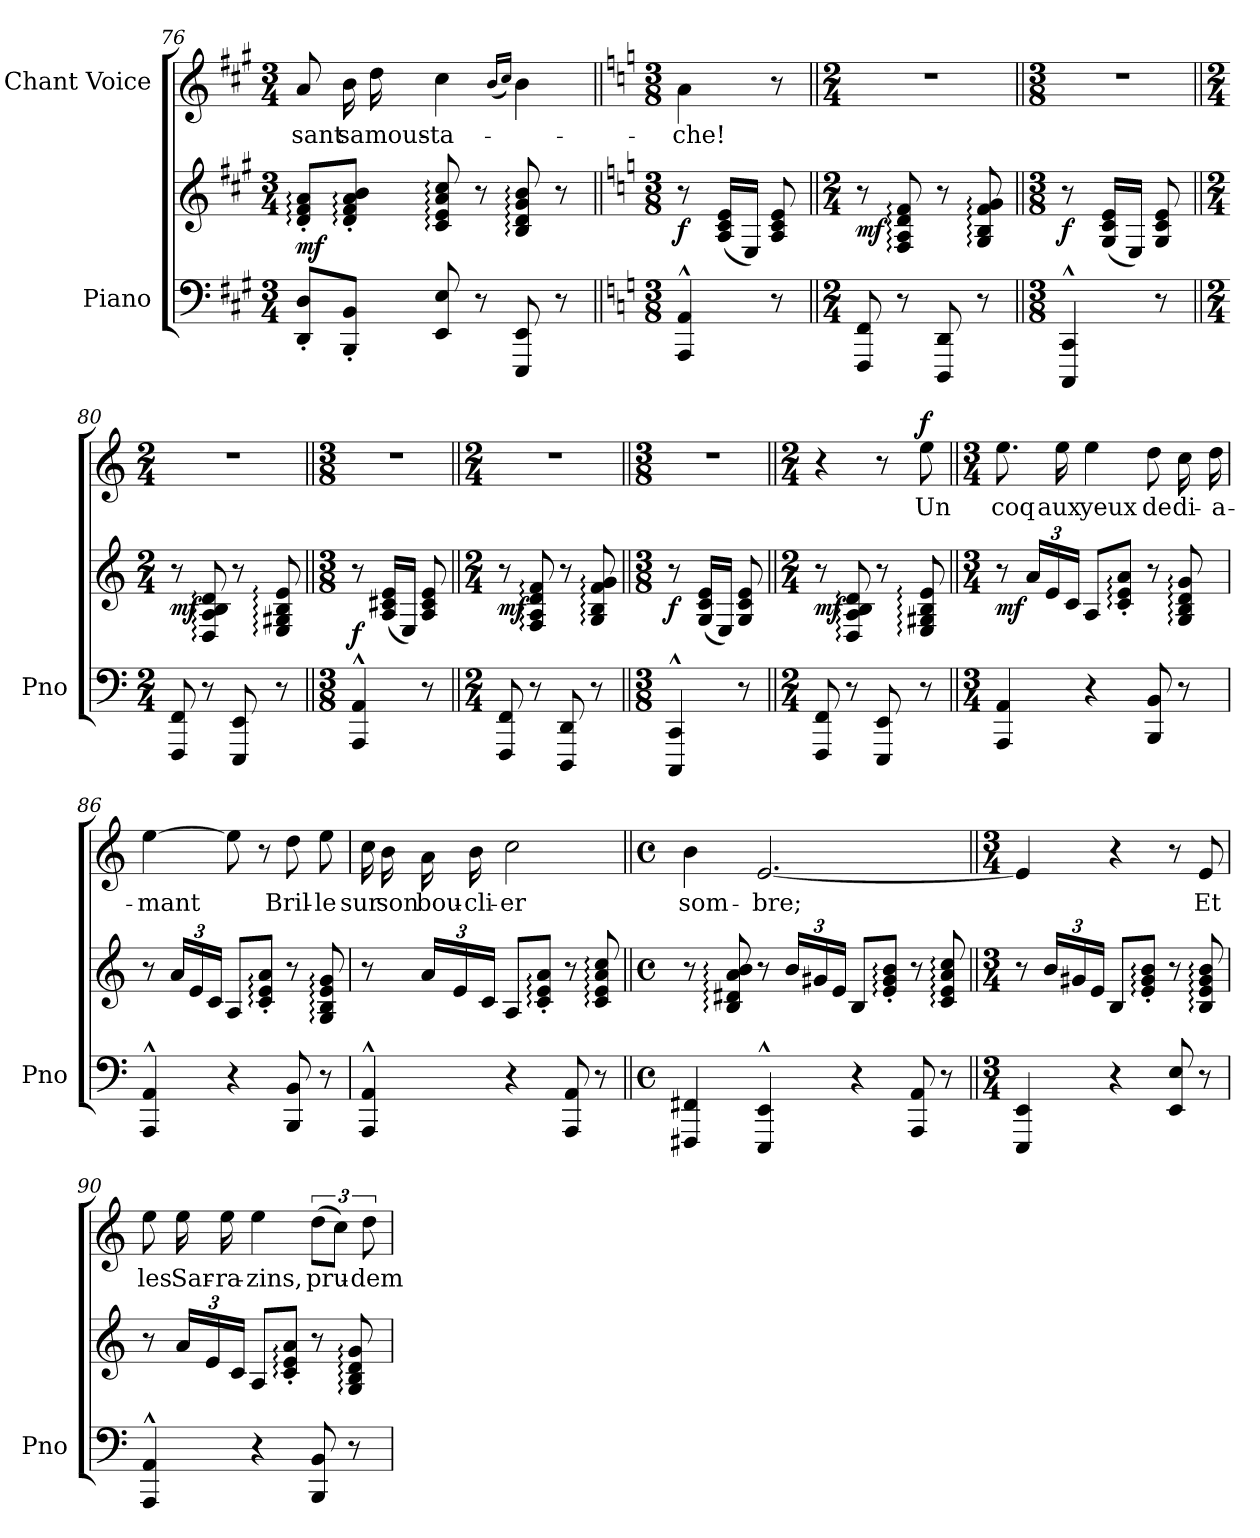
**kern	**kern	**dynam	**kern	**text	**dynam
*part2	*part2	*part2	*part1	*part1	*part1
*staff3	*staff2	*staff2/3	*staff1	*staff1	*staff1
*I"Piano	*	*	*I"Chant Voice	*	*
*I'Pno	*	*	*	*	*
*clefF4	*clefG2	*	*clefG2	*	*
*k[f#c#g#]	*k[f#c#g#]	*	*k[f#c#g#]	*	*
*M3/4	*M3/4	*	*M3/4	*	*
=76	=76	=76	=76	=76	=76
!	!	!LO:DY:b	!	!LO:LY:b	!
8DD/' 8D/'L	8d/:' 8f#/:' 8a/:'L	mf	8a/	-sant	.
!	!	!	!	!LO:LY:b	!
8BBB/' 8BB/'J	8d/:' 8f#/:' 8a/:' 8b/:'J	.	16b\	sa	.
!	!	!	!	!LO:LY:b	!
.	.	.	16dd\	mous-	.
!	!	!	!	!LO:LY:b	!
8EE/ 8E/	8c#/: 8e/: 8a/: 8cc#/:	.	4cc#\	-ta-	.
8r	8r	.	.	.	.
.	.	.	(<16qb/LL	.	.
.	.	.	16qcc#/JJ)	.	.
8EEE/ 8EE/	8B/: 8d/: 8g#/: 8b/:	.	4b\	.	.
8r	8r	.	.	.	.
=77||	=77||	=77||	=77||	=77||	=77||
*k[]	*k[]	*	*k[]	*	*
*M3/8	*M3/8	*	*M3/8	*	*
!	!	!LO:DY:b	!	!LO:LY:b	!
4AAA/^^ 4AA/^^	8r	f	4a\	-che!	.
.	(<16A/ 16c/ 16e/LL	.	.	.	.
.	16E/JJ)	.	.	.	.
8r	8A/ 8c/ 8e/	.	8r	.	.
=78||	=78||	=78||	=78||	=78||	=78||
*M2/4	*M2/4	*	*M2/4	*	*
!	!	!LO:DY:b	!	!	!
8FFF/ 8FF/	8r	mf	2r	.	.
8r	8F/: 8A/: 8d/: 8f/:	.	.	.	.
8DDD/ 8DD/	8r	.	.	.	.
8r	8G/: 8B/: 8f/: 8g/:	.	.	.	.
!!LO:LB:g=z
=79||	=79||	=79||	=79||	=79||	=79||
*M3/8	*M3/8	*	*M3/8	*	*
!	!	!LO:DY:b	!	!	!
4CCC/^^ 4CC/^^	8r	f	4.r	.	.
.	(<16G/ 16c/ 16e/LL	.	.	.	.
.	16E/JJ)	.	.	.	.
8r	8G/ 8c/ 8e/	.	.	.	.
=80||	=80||	=80||	=80||	=80||	=80||
*M2/4	*M2/4	*	*M2/4	*	*
!	!	!LO:DY:b	!	!	!
8FFF/ 8FF/	8r	mf	2r	.	.
8r	8D/: 8A/: 8B/: 8d/:	.	.	.	.
8EEE/ 8EE/	8r	.	.	.	.
8r	8E/: 8G#X/: 8B/: 8e/:	.	.	.	.
=81||	=81||	=81||	=81||	=81||	=81||
*M3/8	*M3/8	*	*M3/8	*	*
!	!	!LO:DY:b	!	!	!
4AAA/^^ 4AA/^^	8r	f	4.r	.	.
.	(<16A/ 16c#X/ 16e/LL	.	.	.	.
.	16E/JJ)	.	.	.	.
8r	8A/ 8c#/ 8e/	.	.	.	.
=82||	=82||	=82||	=82||	=82||	=82||
*M2/4	*M2/4	*	*M2/4	*	*
!	!	!LO:DY:b	!	!	!
8FFF/ 8FF/	8r	mf	2r	.	.
8r	8F/: 8A/: 8d/: 8f/:	.	.	.	.
8DDD/ 8DD/	8r	.	.	.	.
8r	8G/: 8B/: 8f/: 8g/:	.	.	.	.
=83||	=83||	=83||	=83||	=83||	=83||
*M3/8	*M3/8	*	*M3/8	*	*
!	!	!LO:DY:b	!	!	!
4CCC/^^ 4CC/^^	8r	f	4.r	.	.
.	(<16G/ 16c/ 16e/LL	.	.	.	.
.	16E/JJ)	.	.	.	.
8r	8G/ 8c/ 8e/	.	.	.	.
!!LO:PB:g=z
=84||	=84||	=84||	=84||	=84||	=84||
*M2/4	*M2/4	*	*M2/4	*	*
!	!	!LO:DY:b	!	!	!
8FFF/ 8FF/	8r	mf	4r	.	.
8r	8D/: 8A/: 8B/: 8d/:	.	.	.	.
8EEE/ 8EE/	8r	.	8r	.	.
!	!	!	!	!LO:LY:b	!LO:DY:a
8r	8E/: 8G#X/: 8B/: 8e/:	.	8ee\	Un	f
=85||	=85||	=85||	=85||	=85||	=85||
*M3/4	*M3/4	*	*M3/4	*	*
!	!	!LO:DY:b	!	!LO:LY:b	!
4AAA/ 4AA/	8r	mf	8.ee\	coq	.
*	*Xbrackettup	*	*	*	*
.	24a/LL	.	.	.	.
.	24e/	.	.	.	.
!	!	!	!	!LO:LY:b	!
.	.	.	16ee\	aux	.
.	24c/JJ	.	.	.	.
!	!	!	!	!LO:LY:b	!
4r	8A/L	.	4ee\	yeux	.
.	8c/:' 8e/:' 8a/:'J	.	.	.	.
!	!	!	!	!LO:LY:b	!
8BBB/ 8BB/	8r	.	8dd\	de	.
!	!	!	!	!LO:LY:b	!
8r	8G/: 8B/: 8d/: 8g/:	.	16cc\	di-	.
!	!	!	!	!LO:LY:b	!
.	.	.	16dd\	-a-	.
=86	=86	=86	=86	=86	=86
!	!	!	!	!LO:LY:b	!
4AAA/^^ 4AA/^^	8r	.	[4ee\	-mant	.
.	24a/LL	.	.	.	.
.	24e/	.	.	.	.
.	24c/JJ	.	.	.	.
4r	8A/L	.	8ee\]	.	.
.	8c/:' 8e/:' 8a/:'J	.	8r	.	.
!	!	!	!	!LO:LY:b	!
8BBB/ 8BB/	8r	.	8dd\	Bril-	.
!	!	!	!	!LO:LY:b	!
8r	8G/: 8B/: 8e/: 8g/:	.	8ee\	-le	.
=87	=87	=87	=87	=87	=87
!	!	!	!	!LO:LY:b	!
4AAA/^^ 4AA/^^	8r	.	16cc\	sur	.
!	!	!	!	!LO:LY:b	!
.	.	.	16b\	son	.
!	!	!	!	!LO:LY:b	!
.	24a/LL	.	16a\	bou-	.
.	24e/	.	.	.	.
!	!	!	!	!LO:LY:b	!
.	.	.	16b\	-cli-	.
.	24c/JJ	.	.	.	.
!	!	!	!	!LO:LY:b	!
4r	8A/L	.	2cc\	-er	.
.	8c/:' 8e/:' 8a/:'J	.	.	.	.
8AAA/ 8AA/	8r	.	.	.	.
8r	8c/: 8e/: 8a/: 8cc/:	.	.	.	.
!!LO:LB:g=z
=88||	=88||	=88||	=88||	=88||	=88||
*M4/4	*M4/4	*	*M4/4	*	*
*met(c)	*met(c)	*	*met(c)	*	*
!	!	!	!	!LO:LY:b	!
4FFF#X/ 4FF#X/	8r	.	4b\	som-	.
.	8B/: 8d#X/: 8a/: 8b/:	.	.	.	.
!	!	!	!	!LO:LY:b	!
4EEE/^^ 4EE/^^	8r	.	[2.e/	-bre;	.
.	24b/LL	.	.	.	.
.	24g#X/	.	.	.	.
.	24e/JJ	.	.	.	.
4r	8B/L	.	.	.	.
.	8e/:' 8g#/:' 8b/:'J	.	.	.	.
8AAA/ 8AA/	8r	.	.	.	.
8r	8c/: 8e/: 8a/: 8cc/:	.	.	.	.
=89||	=89||	=89||	=89||	=89||	=89||
*M3/4	*M3/4	*	*M3/4	*	*
4EEE/ 4EE/	8r	.	4e/]	.	.
.	24b/LL	.	.	.	.
.	24g#X/	.	.	.	.
.	24e/JJ	.	.	.	.
4r	8B/L	.	4r	.	.
.	8e/:' 8g#/:' 8b/:'J	.	.	.	.
8EE/ 8E/	8r	.	8r	.	.
!	!	!	!	!LO:LY:b	!
8r	8B/: 8e/: 8g#/: 8b/:	.	8e/	Et	.
=90	=90	=90	=90	=90	=90
!	!	!	!	!LO:LY:b	!
4AAA/^^ 4AA/^^	8r	.	8ee\	les	.
!	!	!	!	!LO:LY:b	!
.	24a/LL	.	16ee\	Sar-	.
.	24e/	.	.	.	.
!	!	!	!	!LO:LY:b	!
.	.	.	16ee\	-ra-	.
.	24c/JJ	.	.	.	.
!	!	!	!	!LO:LY:b	!
4r	8A/L	.	4ee\	-zins,	.
.	8c/:' 8e/:' 8a/:'J	.	.	.	.
!	!	!	!	!LO:LY:b	!
8BBB/ 8BB/	8r	.	(>12dd\L	pru-	.
.	.	.	12cc\J)	.	.
8r	8G/: 8B/: 8d/: 8g/:	.	.	.	.
!	!	!	!	!LO:LY:b	!
.	.	.	12dd\	-dem-	.
=	=	=	=	=	=
*-	*-	*-	*-	*-	*-
